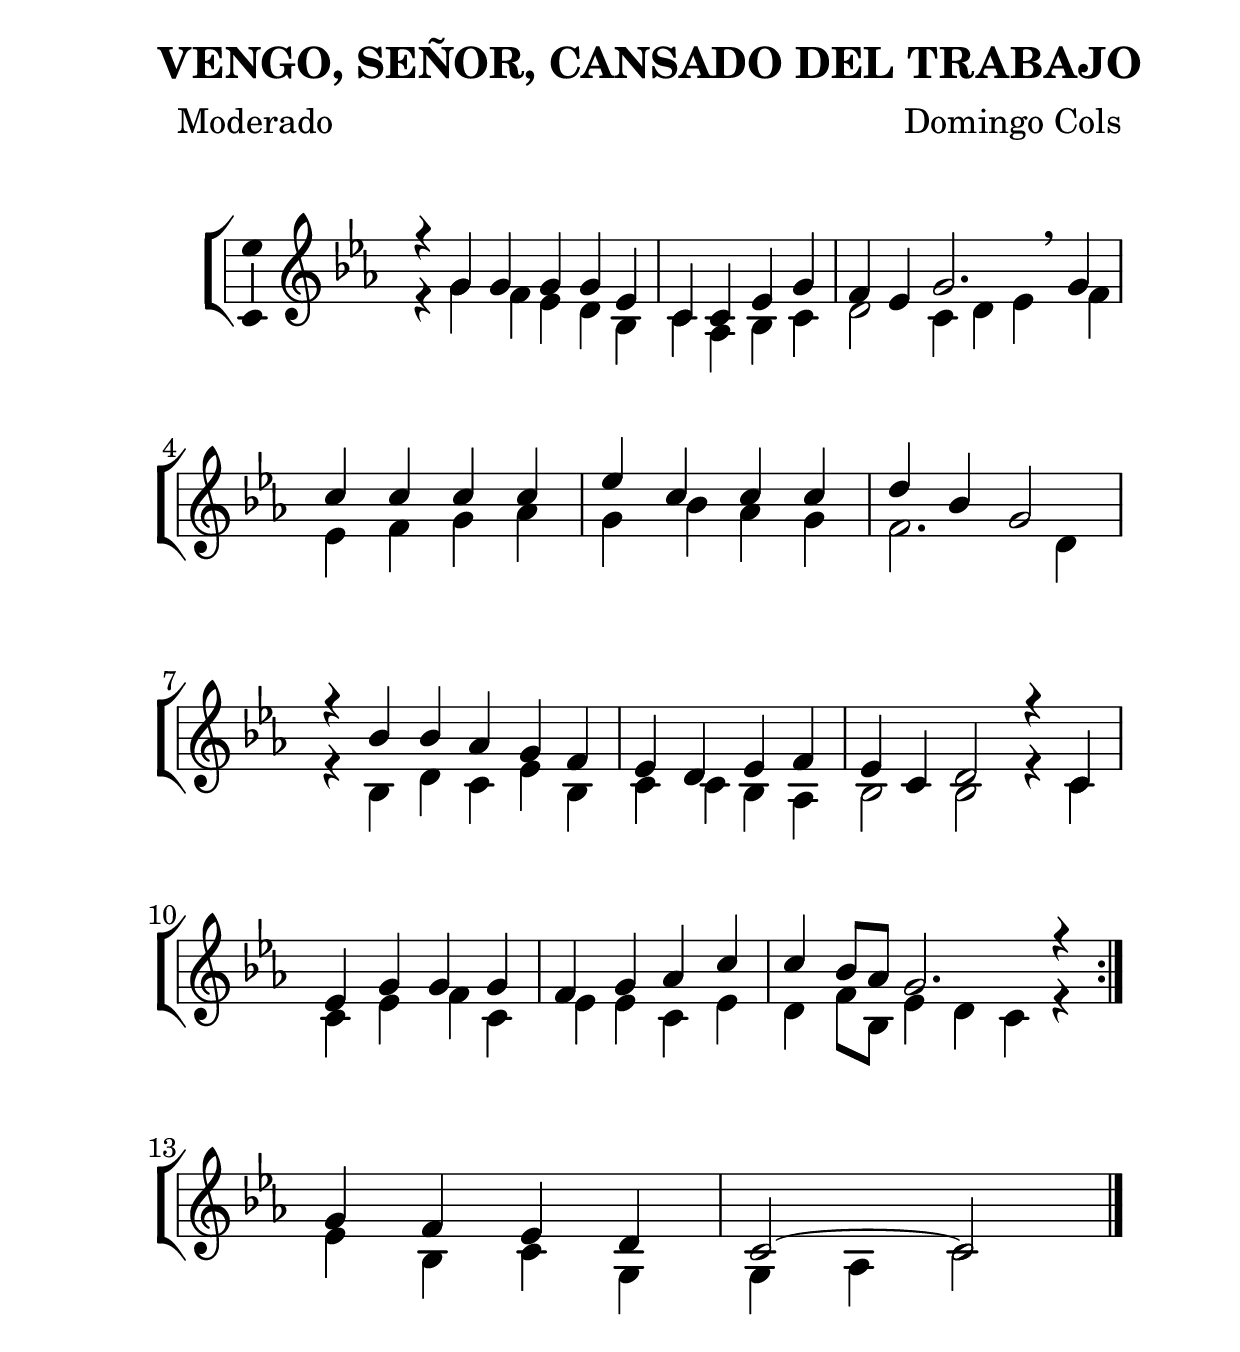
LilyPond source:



%versión de lilypond para la que se ha escrito esta partitura:
\version "2.16.0"

	%Tamaño papel
	#(set-default-paper-size "a4")
	%Tamaño partitura
	#(set-global-staff-size 30)
	%No responde al pulsar sobre una nota
	#(ly:set-option 'point-and-click #f)

%parámetros del encabezamiento:
\header {
	%title = "VENGO, SEÑOR, CANSADO DEL TRABAJO"
	title = \markup{\fontsize #-2 "VENGO, SEÑOR, CANSADO DEL TRABAJO"}
	subtitle = ""
	composer = "Domingo Cols"
	poet = "Moderado"
	meter = ""
	arranger = ""
%	tagline="Monasterio de la Madre de Dios. Buenafuente del Sistal."
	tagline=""
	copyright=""
	tiempo = ""
	usos = ""
	letra = "Vengo, Señor, cansado del trabajo, cansado de la lucha y de mí mismo, dame, Señor, la fuerza de tu brazo, alivia la fatiga del camino. Llevo en el corazón mis ilusiones maltrechas en reveses de fortuna, haz que las obras de mis manos torpes por gracia de tu amor sean ventura. Eres señor de todo lo que existe, creado por tu amor para bien nuestro, nada en el mundo a tu poder impide me lleves tú donde llegar no puedo. Mira, Señor, con ojos bondadosos, la súplica ferviente de tus hijos, y donde nuestros logros fueron pocos tu gracia abunde en frutos infinitos. Gracias, Señor y Padre muy amado, gracias por Jesucristo, que Tú enviaste, por él, ten compasión de mis pecados, tu Espíritu de amor a todos salve. Amén."
	}

%parámetros asociados al papel:
\paper  {
	oddHeaderMarkup = \markup {\fill-line { \on-the-fly #not-first-page \fromproperty #'header:title \on-the-fly #not-first-page \fromproperty #'header:composer }}
	evenHeaderMarkup = \markup {\fill-line { \fromproperty #'header:composer \fromproperty #'header:title }}
	#(set-paper-size "a4")
	print-page-number = ##f
	first-page-number = 1
	print-first-page-number = ##f
%	head-separation = 3.0 \cm
	top-margin = 2.0 \cm
	bottom-margin = 0.0\cm
%%%	bottom-margin = -2.0\cm
	left-margin = 3.0 \cm
	line-width = 16.0 \cm
	indent = 8\mm
	interscoreline = 2.\mm
	between-system-space = 15\mm
%	para que las partituras no llenen la hoja:
	ragged-bottom = ##t
%	idem para la última hoja:
	ragged-last-bottom = ##f
%	para que las partituras llenen el ancho del papel:
	ragged-last = ##f
	after-title-space = 2.5 \cm
%page-count=1
%system-count=4

	%Flexible Vertical Spacing
%	markup-markup-spacing =
%	#'((basic-distance . 15) (minimum-distance . 15) (padding . 3))
	markup-system-spacing =
	#'((basic-distance . 15) (minimum-distance . 15) (padding . 3))
	system-system-spacing =
	#'((basic-distance . 15) (minimum-distance . 15) (padding . 3))
	score-system-spacing =
	#'((basic-distance . 15) (minimum-distance . 15) (padding . 5))
%	top-system-spacing = % header
%	#'((basic-distance . 8) (minimum-distance . 0) (padding . 0))
%	top-markup-spacing =
%	#'((basic-distance . 20) (minimum-distance . 20) (padding . 0))
	last-bottom-spacing = % footer
	#'((basic-distance . 5) (minimum-distance . 5) (padding . 0))
%	score-markup-spacing =
%	#'((basic-distance . 16) (minimum-distance . 13) (padding . 0))

	}


%para incluir divisiones gregorianas
%\include "gregorian.ly"
%Ojo. Incluir este fichero implica desactivar la sentencia ragged-last = ##f
%Es decir, deja de justificar las partituras a la derecha


%parámetros que afectan a toda la partitura:
global =  {
	%clave de sol (G):
	\clef G
	%armadura:
%%%	\transpose a b
	\key ees \major
	\tempo 4=100
	\set Score.tempoHideNote = ##t

%Elimino los tempo que se van alternando:
\override Staff.TimeSignature #'stencil = ##f

	}


melodia =
%%%	\transpose a b
{
	\relative c'' {

\compoundMeter #'((6 4) (2 2))

<<
{
\voiceOne
\stemUp


\time 6/4
r4 g4 g g g ees
\time 4/4
c4 c ees g
\time 6/4
f4 ees g2. \breathe g4
\time 4/4
c4 c c c
ees4 c c c
d4 bes g2
\time 6/4
r4 bes4 bes aes g f
\time 4/4
ees4 d ees f
\time 6/4
ees4 c d2 r4 c4
\time 4/4
ees4 g g g
f4 g aes c
\time 6/4
c4 bes8 aes g2. r4

\bar ":|"
\break

\time 4/4
g4 f ees d
c2~c

}
\new Voice {
\voiceTwo
\stemDown

r4 g'4 f ees d bes
c4 aes bes c
d2 c4 d ees f
ees4 f g aes
g4 bes aes g
f2. d4
r4 bes4 d c ees bes
c4 c bes aes
bes2 bes r4 c4
c4 ees f c
ees4 ees c ees
d4 f8 bes, ees4 d c r4

%\bar ":|"

ees4 bes c g
g4 aes c2

}
>>

\bar "|."
}
}


texto = \lyricmode {
\set stanza =#"1. " Ven -- go, Se -- ñor, can -- sa -- do del tra -- ba -- _ jo,
can -- sa -- do de la lu -- cha~y de mí mis -- _ mo,
da -- me, Se -- ñor, la fuer -- za de tu bra -- _ zo,
a -- li -- via la fa -- ti -- ga del ca -- mi -- _ _ no.
	}

textodos = \lyricmode {
\set stanza =#"2. " Lle -- vo~en el co -- ra -- zón mis i -- lu -- sio -- _ nes
mal -- tre -- chas en re -- ve -- ses de for -- tu -- _ na,
haz que las o -- bras de mis ma -- nos tor -- _ pes
por gra -- cia de tu~a -- mor se -- an ven -- tu -- _ _ ra.
	}

textotres = \lyricmode {
\set stanza =#"3. " E -- res se -- ñor de to -- do lo que~e -- xis -- _ te,
cre -- a -- do por tu~a -- mor pa -- ra bien nues -- _ tro,
na -- da~en el mun -- do~a tu po -- der im -- pi -- _ de
me lle -- ves tú don -- de lle -- gar no pue -- _ _ do.
	}

textocuatro = \lyricmode {
\set stanza =#"4. " Mi -- ra, Se -- ñor, con o -- jos bon -- da -- do -- _ sos,
la sú -- pli -- ca fer -- vien -- te de tus hi -- _ jos,
y don -- de nues -- tros lo -- gros fue -- ron po -- _ cos
tu gra -- cia~a -- bun -- de~en fru -- tos in -- fi -- ni -- _ _ tos.
	}

textocinco = \lyricmode {
\set stanza =#"5. " Gra -- cias, Se -- ñor y Pa -- dre muy a -- ma -- _ do,
gra -- cias por Je -- su -- cris -- to, que Tú~en -- vias -- _ te,
por él, ten com -- pa -- sión de mis pe -- ca -- _ dos,
tu~Es -- pí -- ri -- tu de~a -- mor a to -- dos sal -- _ _ ve.
A -- _ _ _ mén. __
	}


vozStaff = \context Voice = vozStaff
\with {\consists "Ambitus_engraver"}
<<
	\set Staff.instrumentName = ""
	\set Staff.shortInstrumentName = ""
	\set Staff.midiInstrument = #"acoustic grand"
	\set Staff.midiMinimumVolume = #0.7
	\set Staff.midiMaximumVolume = #0.9
	\global
	\melodia
	>>


textoStaff = \context Lyrics = textoStaff <<
%	\set vocalName =#"1. "
	\set shortVocalName =#"1. "
	\lyricsto vozStaff \texto
	>>

textodosStaff = \context Lyrics = textodosStaff <<
%	\set vocalName =#"2. "
	\set shortVocalName =#"2. "
	\lyricsto vozStaff \textodos
	>>

textotresStaff = \context Lyrics = textotresStaff <<
%	\set vocalName =#"3. "
	\set shortVocalName =#"3. "
	\lyricsto vozStaff \textotres
	>>

textocuatroStaff = \context Lyrics = textocuatroStaff <<
%	\set vocalName =#"4. "
	\set shortVocalName =#"4. "
	\lyricsto vozStaff \textocuatro
	>>

textocincoStaff = \context Lyrics = textocincoStaff <<
%	\set vocalName =#"5. "
	\set shortVocalName =#"5. "
	\lyricsto vozStaff \textocinco
	>>


\book {
	\score {
		\context ChoirStaff {
			\override StaffGroup.SystemStartBracket #'collapse-height = #1
			\override Score.SystemStartBar #'collapse-height = #1
			<<
			\vozStaff
			\textoStaff
			\textodosStaff
			\textotresStaff
			\textocuatroStaff
			\textocincoStaff
			>>
		}
		\layout {
	    		\context {
				\Lyrics
				%\override LyricText #'font-size = #2
				}
	   		\context {
				\Score
				%\override StaffSymbol #'staff-space = #(magstep +3)
				\override InstrumentName #'X-offset = #1.5
				\override InstrumentName #'font-series = #'bold
				}
%%%			\context {
%%%				\Staff
%%%				\remove "Time_signature_engraver"
%%%				\override BarLine #'transparent = ##t
%%%				}
			}
		}
	\score {
		\context ChoirStaff {
			\override StaffGroup.SystemStartBracket #'collapse-height = #1
			\override Score.SystemStartBar #'collapse-height = #1
			<<
			\vozStaff
			>>
		}
		\midi {
	  		\context {
	  			\Score
				tempoWholesPerMinute = #(ly:make-moment 70 4)
				}
			}
		}
}


